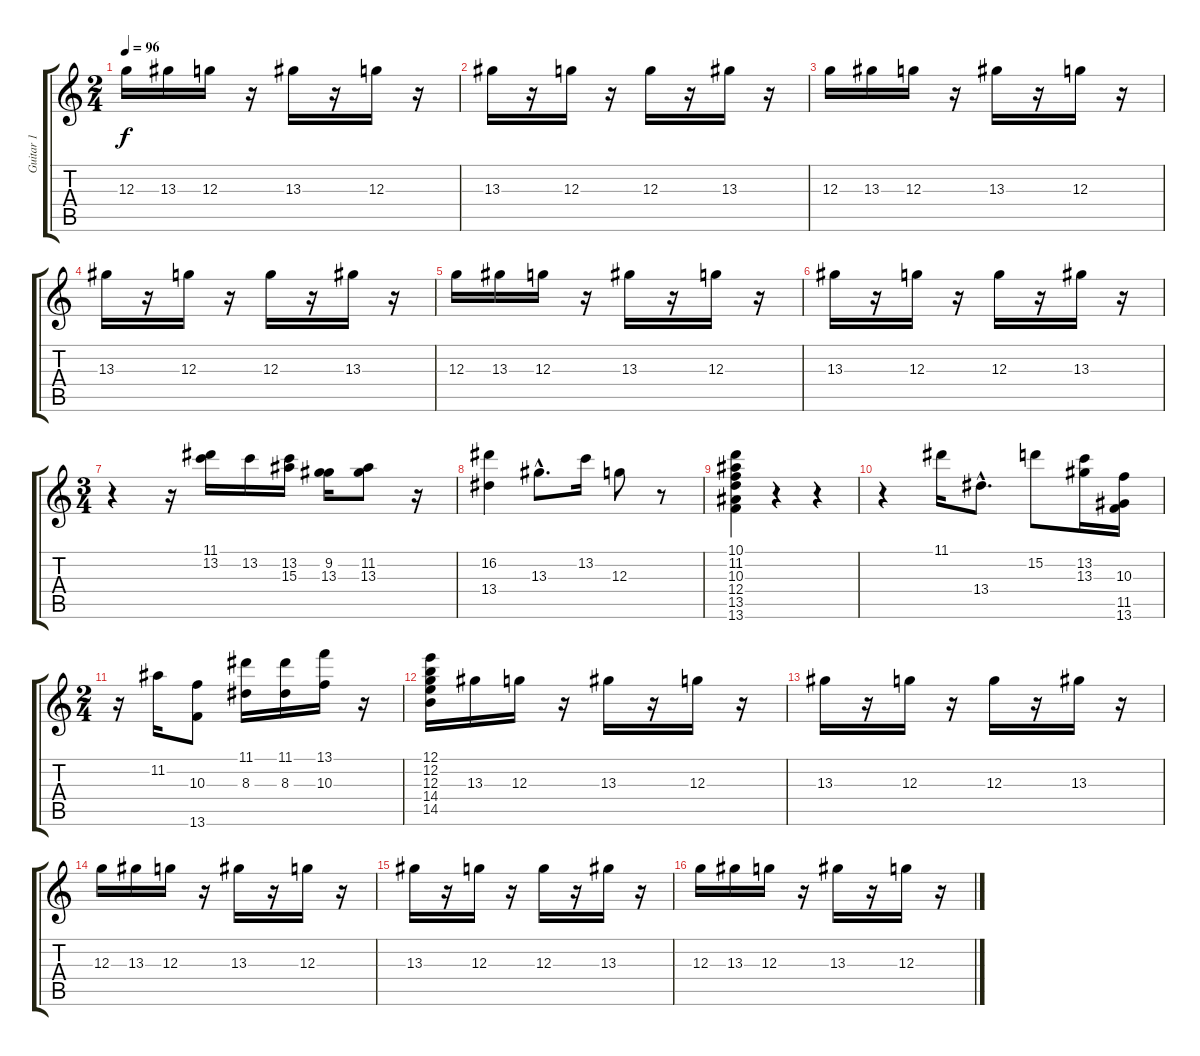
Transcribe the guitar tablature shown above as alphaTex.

\track ("Guitar 1" "Guitar 1") {instrument electricguitarclean}
\staff {score tabs}
\tuning (E4 B3 G3 D3 A2 E2) {hide}
\ts (2 4)
\tempo 96
\clef g2
\ks c
12.3.16{dy f} 13.3.16 12.3.16 r.16 13.3.16 r.16 12.3.16 r.16 |
13.3.16 r.16 12.3.16 r.16 12.3.16 r.16 13.3.16 r.16 |
12.3.16 13.3.16 12.3.16 r.16 13.3.16 r.16 12.3.16 r.16 |
13.3.16 r.16 12.3.16 r.16 12.3.16 r.16 13.3.16 r.16 |
12.3.16 13.3.16 12.3.16 r.16 13.3.16 r.16 12.3.16 r.16 |
13.3.16 r.16 12.3.16 r.16 12.3.16 r.16 13.3.16 r.16 |
\ts (3 4)
r.4 r.16 (11.1 13.2).16 13.2.16 (13.2 15.3).16 (9.2 13.3).16 (11.2 13.3).8 r.16 |
(16.2 13.4).4 13.3{hac}.8{d} 13.2.16 12.3.8 r.8 |
(10.1 11.2 10.3 12.4 13.5 13.6).4 r.4 r.4 |
r.4 11.1.16 13.4{hac}.8{d} 15.2.8 (13.2 13.3).16 (10.3 11.5 13.6).16 |
\ts (2 4)
r.16 11.2.16 (10.3 13.6).8 (11.1 8.3).16 (11.1 8.3).16 (13.1 10.3).16 r.16 |
(12.1 12.2 12.3 14.4 14.5).16 13.3.16 12.3.16 r.16 13.3.16 r.16 12.3.16 r.16 |
13.3.16 r.16 12.3.16 r.16 12.3.16 r.16 13.3.16 r.16 |
12.3.16 13.3.16 12.3.16 r.16 13.3.16 r.16 12.3.16 r.16 |
13.3.16 r.16 12.3.16 r.16 12.3.16 r.16 13.3.16 r.16 |
12.3.16 13.3.16 12.3.16 r.16 13.3.16 r.16 12.3.16 r.16
